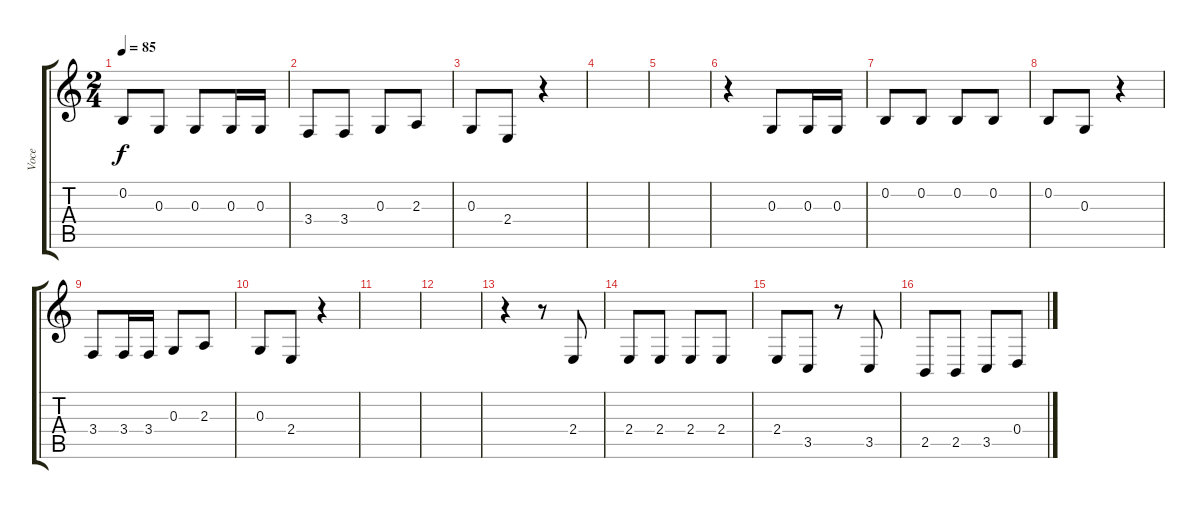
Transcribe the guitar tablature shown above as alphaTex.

\track ("Voce" "Voce") {instrument lead2sawtooth}
\staff {score tabs}
\tuning (E4 B3 G3 D3 A2 E2) {hide}
\ts (2 4)
\tempo 85
\clef g2
\ks c
0.2.8{dy f} 0.3.8 0.3.8 0.3.16 0.3.16 |
3.4.8 3.4.8 0.3.8 2.3.8 |
0.3.8 2.4.8 r.4 |
|
|
r.4 0.3.8 0.3.16 0.3.16 |
0.2.8 0.2.8 0.2.8 0.2.8 |
0.2.8 0.3.8 r.4 |
3.4.8 3.4.16 3.4.16 0.3.8 2.3.8 |
0.3.8 2.4.8 r.4 |
|
|
r.4 r.8 2.4.8 |
2.4.8 2.4.8 2.4.8 2.4.8 |
2.4.8 3.5.8 r.8 3.5.8 |
2.5.8 2.5.8 3.5.8 0.4.8
